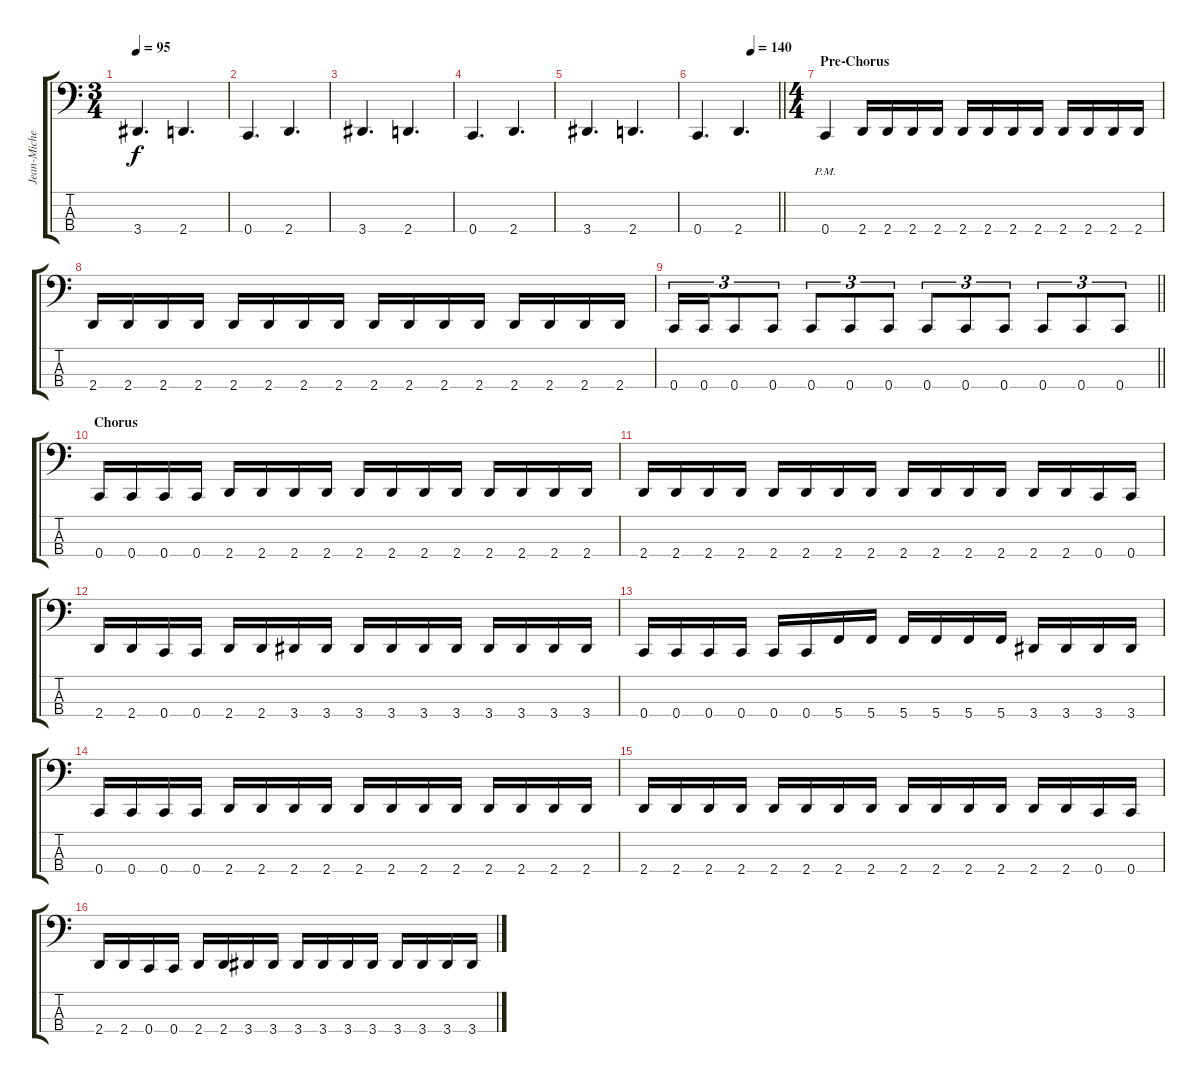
\track ("Jean-Michel Labadie" "Jean-Miche") {instrument electricbassfinger}
\staff {score tabs}
\tuning (F2 C2 G1 C1) {hide}
\ts (3 4)
\tempo 95
\clef f4
\ks c
3.4.4{d dy f} 2.4.4{d} |
0.4.4{d} 2.4.4{d} |
3.4.4{d} 2.4.4{d} |
0.4.4{d} 2.4.4{d} |
3.4.4{d} 2.4.4{d} |
\tempo (140 0.6666666666666666)
\barLineRight lightlight
0.4.4{d} 2.4.4{d} |
\ts (4 4)
\section ("" "Pre-Chorus")
0.4{pm}.4 2.4.16 2.4.16 2.4.16 2.4.16 2.4.16 2.4.16 2.4.16 2.4.16 2.4.16 2.4.16 2.4.16 2.4.16 |
2.4.16 2.4.16 2.4.16 2.4.16 2.4.16 2.4.16 2.4.16 2.4.16 2.4.16 2.4.16 2.4.16 2.4.16 2.4.16 2.4.16 2.4.16 2.4.16 |
\barLineRight lightlight
0.4.16{tu (3 2)} 0.4.16{tu (3 2)} 0.4.8{tu (3 2)} 0.4.8{tu (3 2)} 0.4.8{tu (3 2)} 0.4.8{tu (3 2)} 0.4.8{tu (3 2)} 0.4.8{tu (3 2)} 0.4.8{tu (3 2)} 0.4.8{tu (3 2)} 0.4.8{tu (3 2)} 0.4.8{tu (3 2)} 0.4.8{tu (3 2)} |
\section ("" "Chorus")
0.4.16 0.4.16 0.4.16 0.4.16 2.4.16 2.4.16 2.4.16 2.4.16 2.4.16 2.4.16 2.4.16 2.4.16 2.4.16 2.4.16 2.4.16 2.4.16 |
2.4.16 2.4.16 2.4.16 2.4.16 2.4.16 2.4.16 2.4.16 2.4.16 2.4.16 2.4.16 2.4.16 2.4.16 2.4.16 2.4.16 0.4.16 0.4.16 |
2.4.16 2.4.16 0.4.16 0.4.16 2.4.16 2.4.16 3.4.16 3.4.16 3.4.16 3.4.16 3.4.16 3.4.16 3.4.16 3.4.16 3.4.16 3.4.16 |
0.4.16 0.4.16 0.4.16 0.4.16 0.4.16 0.4.16 5.4.16 5.4.16 5.4.16 5.4.16 5.4.16 5.4.16 3.4.16 3.4.16 3.4.16 3.4.16 |
0.4.16 0.4.16 0.4.16 0.4.16 2.4.16 2.4.16 2.4.16 2.4.16 2.4.16 2.4.16 2.4.16 2.4.16 2.4.16 2.4.16 2.4.16 2.4.16 |
2.4.16 2.4.16 2.4.16 2.4.16 2.4.16 2.4.16 2.4.16 2.4.16 2.4.16 2.4.16 2.4.16 2.4.16 2.4.16 2.4.16 0.4.16 0.4.16 |
2.4.16 2.4.16 0.4.16 0.4.16 2.4.16 2.4.16 3.4.16 3.4.16 3.4.16 3.4.16 3.4.16 3.4.16 3.4.16 3.4.16 3.4.16 3.4.16
